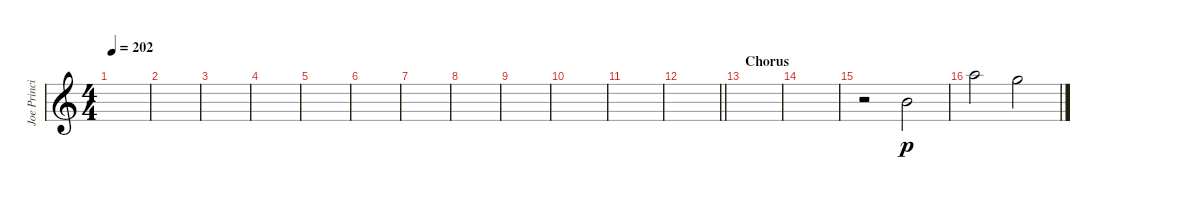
\track ("Joe Principe - Vocals" "Joe Princi") {instrument distortionguitar}
\staff {score}
\tuning (E4 B3 G3 D3 A2 E2) {hide}
\ts (4 4)
\tempo 202
\clef g2
\ks c
|
|
|
|
|
|
|
|
|
|
|
\barLineRight lightlight
|
\section ("" "Chorus")
|
|
r.2 4.3.2{dy p} |
14.3.2 12.3.2
